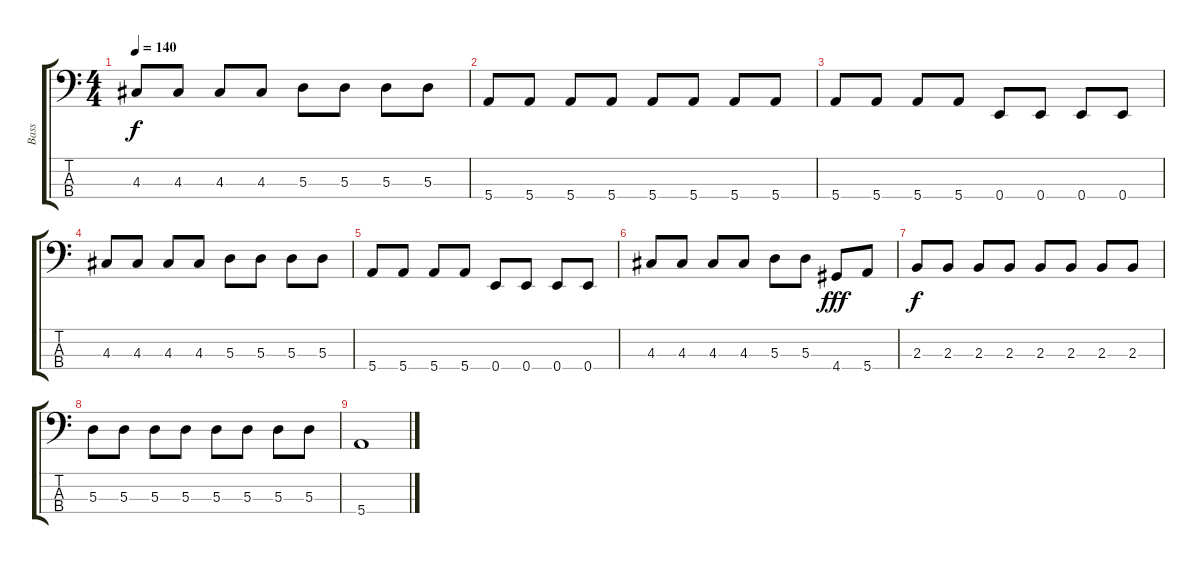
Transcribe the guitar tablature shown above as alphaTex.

\track ("Bass" "Bass") {instrument electricbasspick}
\staff {score tabs}
\tuning (G2 D2 A1 E1) {hide}
\ts (4 4)
\tempo 140
\clef f4
\ks c
4.3.8{dy f} 4.3.8 4.3.8 4.3.8 5.3.8 5.3.8 5.3.8 5.3.8 |
5.4.8 5.4.8 5.4.8 5.4.8 5.4.8 5.4.8 5.4.8 5.4.8 |
5.4.8 5.4.8 5.4.8 5.4.8 0.4.8 0.4.8 0.4.8 0.4.8 |
4.3.8 4.3.8 4.3.8 4.3.8 5.3.8 5.3.8 5.3.8 5.3.8 |
5.4.8 5.4.8 5.4.8 5.4.8 0.4.8 0.4.8 0.4.8 0.4.8 |
4.3.8 4.3.8 4.3.8 4.3.8 5.3.8 5.3.8 4.4.8{dy fff} 5.4.8 |
2.3.8{dy f} 2.3.8 2.3.8 2.3.8 2.3.8 2.3.8 2.3.8 2.3.8 |
5.3.8 5.3.8 5.3.8 5.3.8 5.3.8 5.3.8 5.3.8 5.3.8 |
5.4.1
